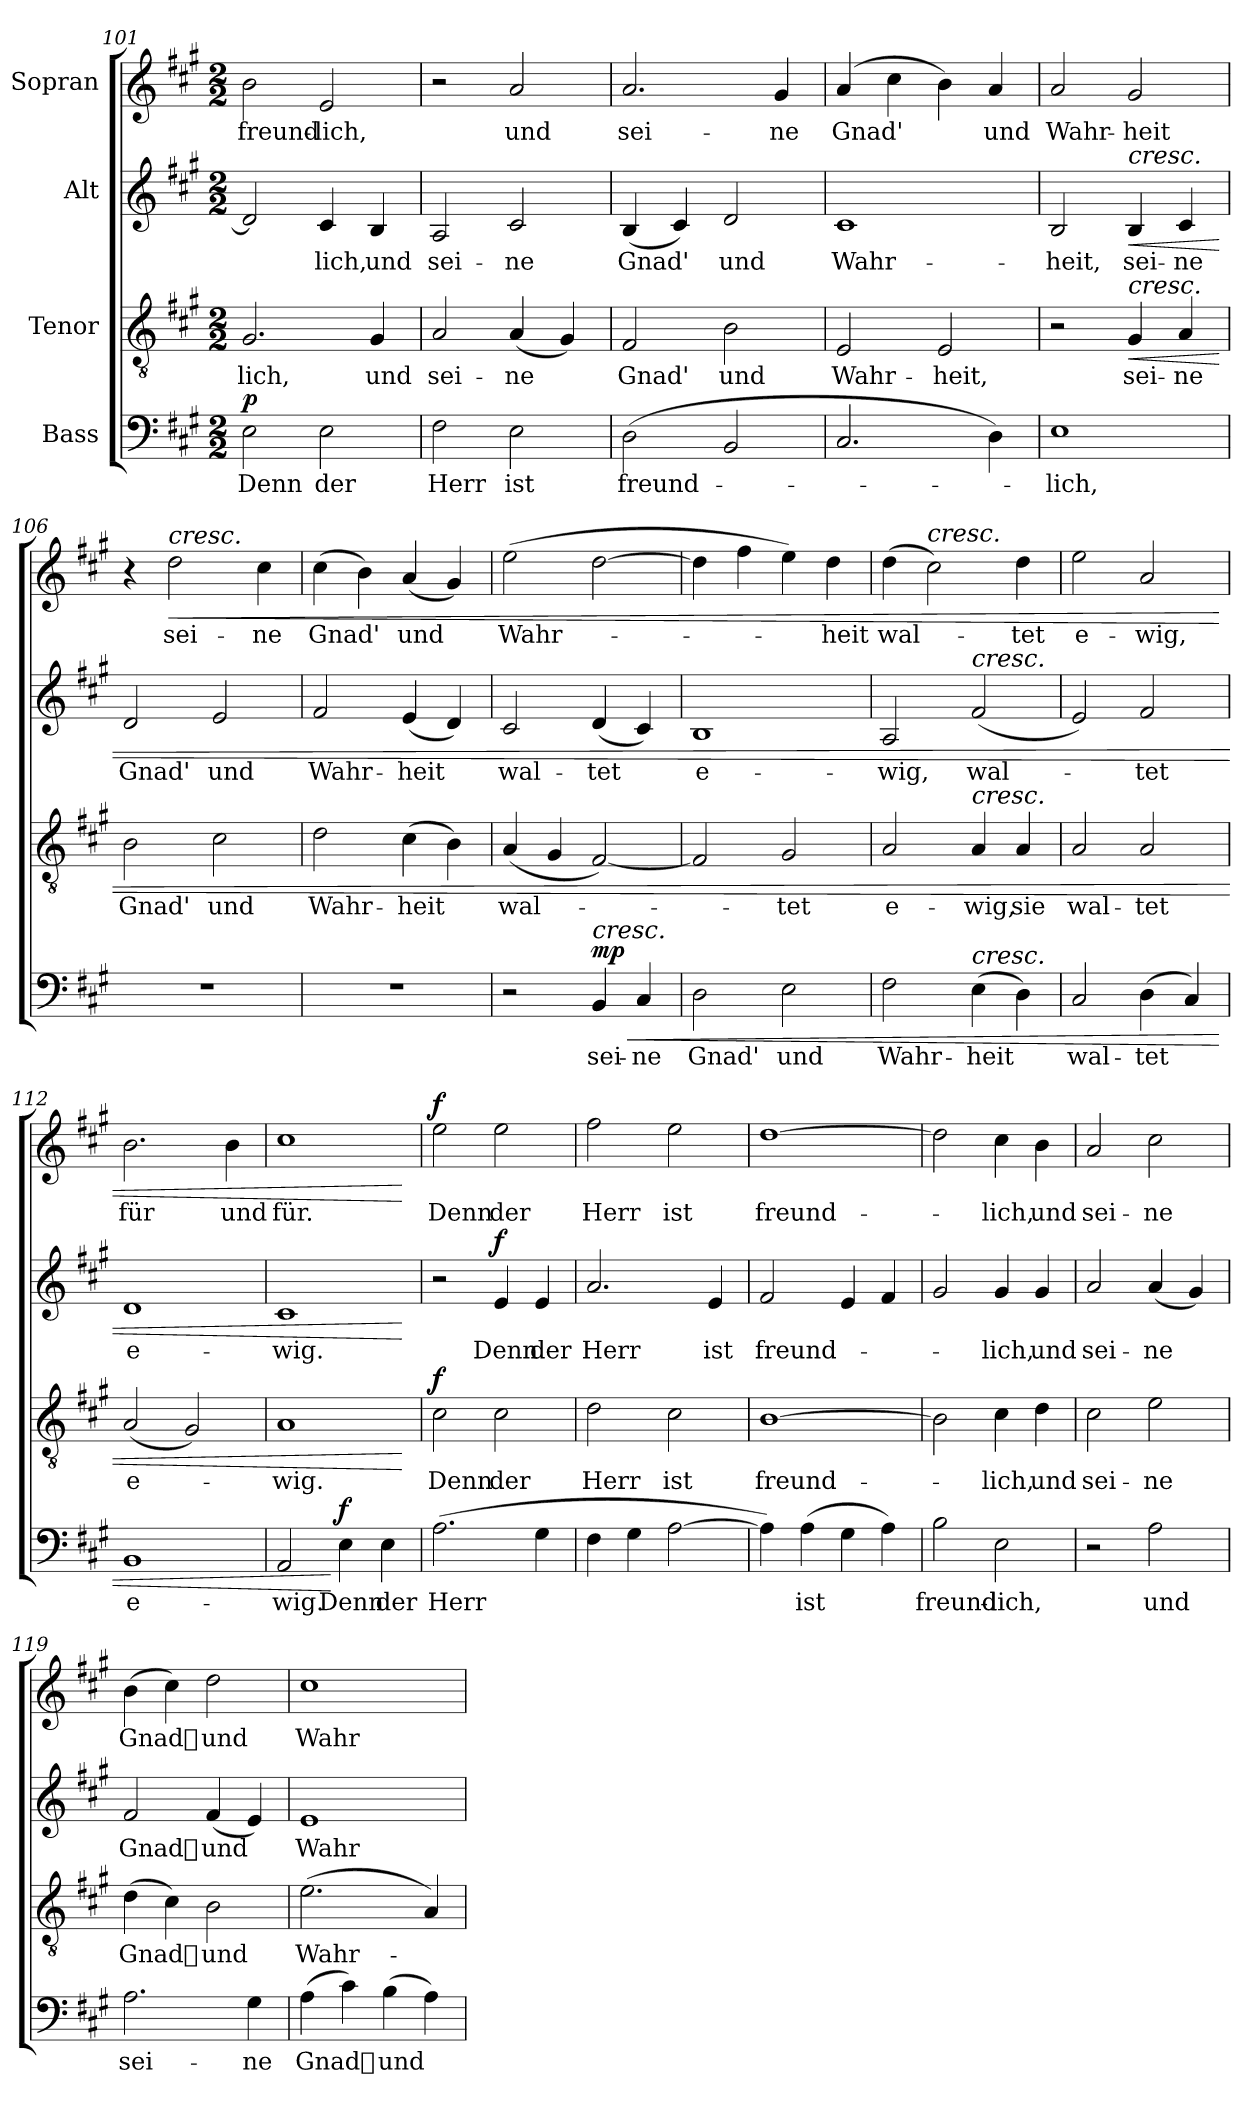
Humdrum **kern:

**kern	**text	**dynam	**kern	**text	**dynam	**kern	**text	**dynam	**kern	**text	**dynam
*part4	*part4	*part4	*part3	*part3	*part3	*part2	*part2	*part2	*part1	*part1	*part1
*staff4	*staff4	*staff4	*staff3	*staff3	*staff3	*staff2	*staff2	*staff2	*staff1	*staff1	*staff1
*I"Bass	*	*	*I"Tenor	*	*	*I"Alt	*	*	*I"Sopran	*	*
*clefF4	*	*	*clefGv2	*	*	*clefG2	*	*	*clefG2	*	*
*k[f#c#g#]	*	*	*k[f#c#g#]	*	*	*k[f#c#g#]	*	*	*k[f#c#g#]	*	*
*M2/2	*	*	*M2/2	*	*	*M2/2	*	*	*M2/2	*	*
=101	=101	=101	=101	=101	=101	=101	=101	=101	=101	=101	=101
!	!	!LO:DY:a	!	!	!	!	!	!	!	!	!
2E\	Denn	p	2.G#/	-lich,	.	2d/]	.	.	2b\	freund-	.
2E\	der	.	.	.	.	4c#/	-lich,	.	2e/	lich,	.
.	.	.	4G#/	und	.	4B/	und	.	.	.	.
=102	=102	=102	=102	=102	=102	=102	=102	=102	=102	=102	=102
2F#\	Herr	.	2A/	sei-	.	2A/	sei-	.	2r	.	.
2E\	ist	.	(4A/	ne	.	2c#/	-ne	.	2a/	und	.
.	.	.	4G#/)	.	.	.	.	.	.	.	.
=103	=103	=103	=103	=103	=103	=103	=103	=103	=103	=103	=103
(2D\	freund-	.	2F#/	Gnad'	.	(4B/	Gnad'	.	2.a/	sei-	.
.	.	.	.	.	.	4c#/)	.	.	.	.	.
2BB/	.	.	2B\	und	.	2d/	und	.	.	.	.
.	.	.	.	.	.	.	.	.	4g#/	ne	.
=104	=104	=104	=104	=104	=104	=104	=104	=104	=104	=104	=104
2.C#/	.	.	2E/	Wahr-	.	1c#	Wahr-	.	(4a/	Gnad'	.
.	.	.	.	.	.	.	.	.	4cc#\	.	.
.	.	.	2E/	heit,	.	.	.	.	4b\)	.	.
4D\)	.	.	.	.	.	.	.	.	4a/	und	.
=105	=105	=105	=105	=105	=105	=105	=105	=105	=105	=105	=105
1E	-lich,	.	2r	.	.	2B/	heit,	.	2a/	Wahr-	.
!	!	!	!	!	!	!LO:TX:a:i:t=cresc.	!	!	!	!	!
!	!	!	!LO:TX:a:i:t=cresc.	!	!	!	!	!	!	!	!
!	!	!	!	!	!LO:HP:b	!	!	!LO:HP:b	!	!	!
.	.	.	4G#/	sei-	<	4B/	sei-	<	2g#/	heit	.
.	.	.	4A/	ne	.	4c#/	ne	.	.	.	.
=106	=106	=106	=106	=106	=106	=106	=106	=106	=106	=106	=106
1r	.	.	2B\	Gnad'	.	2d/	Gnad'	.	4r	.	.
!	!	!	!	!	!	!	!	!	!LO:TX:a:i:t=cresc.	!	!
!	!	!	!	!	!	!	!	!	!	!	!LO:HP:b
.	.	.	.	.	.	.	.	.	2dd\	sei-	<
.	.	.	2c#\	und	.	2e/	und	.	.	.	.
.	.	.	.	.	.	.	.	.	4cc#\	ne	.
!!LO:LB:g=z
=107	=107	=107	=107	=107	=107	=107	=107	=107	=107	=107	=107
1r	.	.	2d\	Wahr-	.	2f#/	Wahr-	.	(4cc#\	Gnad'	.
.	.	.	.	.	.	.	.	.	4b\)	.	.
.	.	.	(4c#\	heit	.	(4e/	heit	.	(4a/	und	.
.	.	.	4B\)	.	.	4d/)	.	.	4g#/)	.	.
=108	=108	=108	=108	=108	=108	=108	=108	=108	=108	=108	=108
2r	.	.	(4A/	wal-	.	2c#/	wal-	.	(2ee\	Wahr-	.
.	.	.	4G#/	.	.	.	.	.	.	.	.
!LO:TX:a:i:t=cresc.	!	!	!	!	!	!	!	!	!	!	!
!	!	!LO:HP:b	!	!	!	!	!	!	!	!	!
!	!	!LO:DY:n=1:a	!	!	!	!	!	!	!	!	!
4BB/	sei-	< mp	[2F#/)	.	.	(4d/	tet	.	[2dd\	.	.
4C#/	-ne	.	.	.	.	4c#/)	.	.	.	.	.
=109	=109	=109	=109	=109	=109	=109	=109	=109	=109	=109	=109
2D\	Gnad'	.	2F#/]	.	.	1B	e-	.	4dd\]	.	.
.	.	.	.	.	.	.	.	.	4ff#\	.	.
2E\	und	.	2G#/	-tet	.	.	.	.	4ee\)	.	.
.	.	.	.	.	.	.	.	.	4dd\	heit	.
=110	=110	=110	=110	=110	=110	=110	=110	=110	=110	=110	=110
2F#\	Wahr-	.	2A/	e-	.	2A/	-wig,	.	(4dd\	wal-	.
!	!	!	!	!	!	!	!	!	!LO:TX:a:i:t=cresc.	!	!
.	.	.	.	.	.	.	.	.	2cc#\)	.	.
!	!	!	!	!	!	!LO:TX:a:i:t=cresc.	!	!	!	!	!
!	!	!	!LO:TX:a:i:t=cresc.	!	!	!	!	!	!	!	!
!LO:TX:a:i:t=cresc.	!	!	!	!	!	!	!	!	!	!	!
(4E\	heit	.	4A/	-wig,	.	(2f#/	wal-	.	.	.	.
4D\)	.	.	4A/	sie	.	.	.	.	4dd\	-tet	.
=111	=111	=111	=111	=111	=111	=111	=111	=111	=111	=111	=111
2C#/	wal-	.	2A/	wal-	.	2e/)	.	.	2ee\	e-	.
(4D\	-tet	.	2A/	-tet	.	2f#/	-tet	.	2a/	wig,	.
4C#/)	.	.	.	.	.	.	.	.	.	.	.
=112	=112	=112	=112	=112	=112	=112	=112	=112	=112	=112	=112
1BB	e-	.	(2A/	e-	.	1d	e-	.	2.b\	für	.
.	.	.	2G#/)	.	.	.	.	.	.	.	.
.	.	.	.	.	.	.	.	.	4b\	und	.
=113	=113	=113	=113	=113	=113	=113	=113	=113	=113	=113	=113
2AA/	-wig.	.	1A	-wig.	.	1c#	-wig.	.	1cc#	für.	.
!	!	!LO:DY:n=1:a	!	!	!	!	!	!	!	!	!
4E\	Denn	[ f	.	.	.	.	.	.	.	.	.
4E\	der	.	.	.	.	.	.	.	.	.	.
.	.	.	.	.	[	.	.	[	.	.	[
!!LO:PB:g=z
=114	=114	=114	=114	=114	=114	=114	=114	=114	=114	=114	=114
!	!	!	!	!	!LO:DY:a	!	!	!	!	!	!LO:DY:a
(2.A\	Herr	.	2c#\	Denn	f	2r	.	.	2ee\	Denn	f
!	!	!	!	!	!	!	!	!LO:DY:a	!	!	!
.	.	.	2c#\	der	.	4e/	Denn	f	2ee\	der	.
4G#\	.	.	.	.	.	4e/	der	.	.	.	.
=115	=115	=115	=115	=115	=115	=115	=115	=115	=115	=115	=115
4F#\	.	.	2d\	Herr	.	2.a/	Herr	.	2ff#\	Herr	.
4G#\	.	.	.	.	.	.	.	.	.	.	.
[2A\	.	.	2c#\	ist	.	.	.	.	2ee\	ist	.
.	.	.	.	.	.	4e/	ist	.	.	.	.
=116	=116	=116	=116	=116	=116	=116	=116	=116	=116	=116	=116
4A\])	.	.	[1B	freund-	.	2f#/	freund-	.	[1dd	freund-	.
(4A\	ist	.	.	.	.	.	.	.	.	.	.
4G#\	.	.	.	.	.	4e/	.	.	.	.	.
4A\)	.	.	.	.	.	4f#/	.	.	.	.	.
=117	=117	=117	=117	=117	=117	=117	=117	=117	=117	=117	=117
2B\	freund-	.	2B\]	.	.	2g#/	.	.	2dd\]	.	.
2E\	-lich,	.	4c#\	-lich,	.	4g#/	-lich,	.	4cc#\	-lich,	.
.	.	.	4d\	und	.	4g#/	und	.	4b\	und	.
=118	=118	=118	=118	=118	=118	=118	=118	=118	=118	=118	=118
2r	.	.	2c#\	sei-	.	2a/	sei-	.	2a/	sei-	.
2A\	und	.	2e\	ne	.	(4a/	ne	.	2cc#\	ne	.
.	.	.	.	.	.	4g#/)	.	.	.	.	.
=119	=119	=119	=119	=119	=119	=119	=119	=119	=119	=119	=119
2.A\	sei-	.	(4d\	Gnad	.	2f#/	Gnad	.	(4b\	Gnad	.
.	.	.	4c#\)	.	.	.	.	.	4cc#\)	.	.
.	.	.	2B\	und	.	(4f#/	und	.	2dd\	und	.
4G#\	-ne	.	.	.	.	4e/)	.	.	.	.	.
=120	=120	=120	=120	=120	=120	=120	=120	=120	=120	=120	=120
(4A\	Gnad	.	(2.e\	Wahr-	.	1e	Wahr-	.	1cc#	Wahr-	.
4c#\)	.	.	.	.	.	.	.	.	.	.	.
(4B\	und	.	.	.	.	.	.	.	.	.	.
4A\)	.	.	4A/)	.	.	.	.	.	.	.	.
=	=	=	=	=	=	=	=	=	=	=	=
*-	*-	*-	*-	*-	*-	*-	*-	*-	*-	*-	*-
